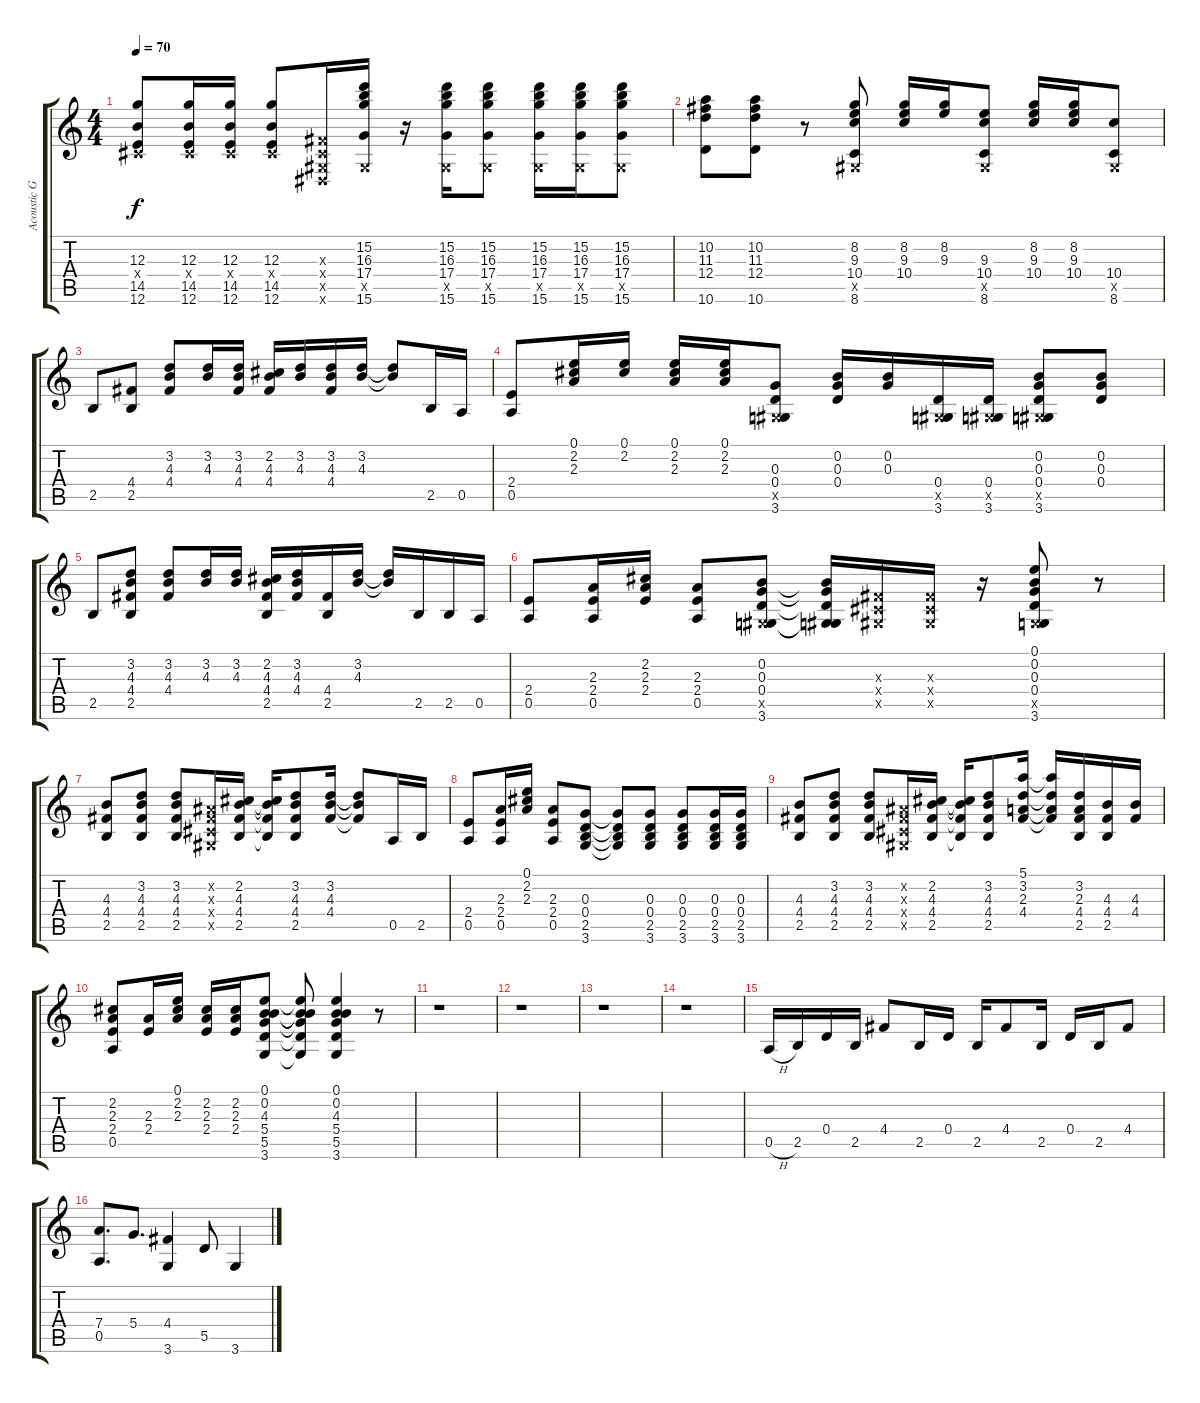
\track ("Acoustic Guitar" "Acoustic G") {instrument acousticguitarsteel}
\staff {score tabs}
\tuning (E4 B3 G3 D3 A2 E2) {hide}
\ts (4 4)
\tempo 70
\clef g2
\ks c
(12.3 -1.4{x} 14.5 12.6).8{dy f} (12.3 -1.4{x} 14.5 12.6).16 (12.3 -1.4{x} 14.5 12.6).16 (12.3 -1.4{x} 14.5 12.6).8 (-1.3{x} -1.4{x} -1.5{x} -1.6{x}).16 (15.2 16.3 17.4 -1.5{x} 15.6).16 r.16 (15.2 16.3 17.4 -1.5{x} 15.6).16 (15.2 16.3 17.4 -1.5{x} 15.6).8 (15.2 16.3 17.4 -1.5{x} 15.6).16 (15.2 16.3 17.4 -1.5{x} 15.6).16 (15.2 16.3 17.4 -1.5{x} 15.6).8 |
(10.2 11.3 12.4 10.6).8 (10.2 11.3 12.4 10.6).8 r.8 (8.2 9.3 10.4 -1.5{x} 8.6).8 (8.2 9.3 10.4).16 (8.2 9.3).16 (9.3 10.4 -1.5{x} 8.6).8 (8.2 9.3 10.4).16 (8.2 9.3 10.4).16 (10.4 -1.5{x} 8.6).8 |
2.5.8 (4.4 2.5).8 (3.2 4.3 4.4).8 (3.2 4.3).16 (3.2 4.3 4.4).16 (2.2 4.3 4.4).16 (3.2 4.3).16 (3.2 4.3 4.4).16 (3.2 4.3).16 (3.2{t} 4.3{t}).8 2.5.16 0.5.16 |
(2.4 0.5).8 (0.1 2.2 2.3).16 (0.1 2.2).16 (0.1 2.2 2.3).16 (0.1 2.2 2.3).16 (0.3 0.4 -1.5{x} 3.6).8 (0.2 0.3 0.4).16 (0.2 0.3).16 (0.4 -1.5{x} 3.6).16 (0.4 -1.5{x} 3.6).16 (0.2 0.3 0.4 -1.5{x} 3.6).8 (0.2 0.3 0.4).8 |
2.5.8 (3.2 4.3 4.4 2.5).8 (3.2 4.3 4.4).8 (3.2 4.3).16 (3.2 4.3).16 (2.2 4.3 4.4 2.5).16 (3.2 4.3 4.4).16 (4.4 2.5).16 (3.2 4.3).16 (3.2{t} 4.3{t}).16 2.5.16 2.5.16 0.5.16 |
(2.4 0.5).8 (2.3 2.4 0.5).16 (2.2 2.3 2.4).16 (2.3 2.4 0.5).8 (0.2 0.3 0.4 -1.5{x} 3.6).8 (0.2{t} 0.3{t} 0.4{t} -1.5{t} 3.6{t}).16 (-1.3{x} -1.4{x} -1.5{x}).16 (-1.3{x} -1.4{x} -1.5{x}).16 r.16 (0.1 0.2 0.3 0.4 -1.5{x} 3.6).8 r.8 |
(4.3 4.4 2.5).8 (3.2 4.3 4.4 2.5).8 (3.2 4.3 4.4 2.5).8 (-1.2{x} -1.3{x} -1.4{x} -1.5{x}).16 (2.2 4.3 4.4 2.5).16 (2.2{t} 4.3{t} 4.4{t} 2.5{t}).16 (3.2 4.3 4.4 2.5).8 (3.2 4.3 4.4).16 (3.2{t} 4.3{t} 4.4{t}).8 0.5.16 2.5.16 |
(2.4 0.5).8 (2.3 2.4 0.5).16 (0.1 2.2 2.3).16 (2.3 2.4 0.5).8 (0.3 0.4 2.5 3.6).8 (0.3{t} 0.4{t} 2.5{t} 3.6{t}).8 (0.3 0.4 2.5 3.6).8 (0.3 0.4 2.5 3.6).8 (0.3 0.4 2.5 3.6).16 (0.3 0.4 2.5 3.6).16 |
(4.3 4.4 2.5).8 (3.2 4.3 4.4 2.5).8 (3.2 4.3 4.4 2.5).8 (-1.2{x} -1.3{x} -1.4{x} -1.5{x}).16 (2.2 4.3 4.4 2.5).16 (2.2{t} 4.3{t} 4.4{t} 2.5{t}).16 (3.2 4.3 4.4 2.5).8 (5.1 3.2 2.3 4.4).16 (5.1{t} 3.2{t} 2.3{t} 4.4{t}).16 (3.2 2.3 4.4 2.5).16 (4.3 4.4 2.5).16 (4.3 4.4).16 |
(2.2 2.3 2.4 0.5).8 (2.3 2.4).16 (0.1 2.2 2.3).16 (2.2 2.3 2.4).16 (2.2 2.3 2.4).16 (0.1 0.2 4.3 5.4 5.5 3.6).8 (0.1{t} 0.2{t} 4.3{t} 5.4{t} 5.5{t} 3.6{t}).8 (0.1 0.2 4.3 5.4 5.5 3.6).4 r.8 |
r.1 |
r.1 |
r.1 |
r.1 |
0.5{h}.16 2.5.16 0.4.16 2.5.16 4.4.8 2.5.16 0.4.16 2.5.16 4.4.8 2.5.16 0.4.16 2.5.16 4.4.8 |
(7.4 0.5).8{d} 5.4.8{d} (4.4 3.6).4 5.5.8 3.6.4
